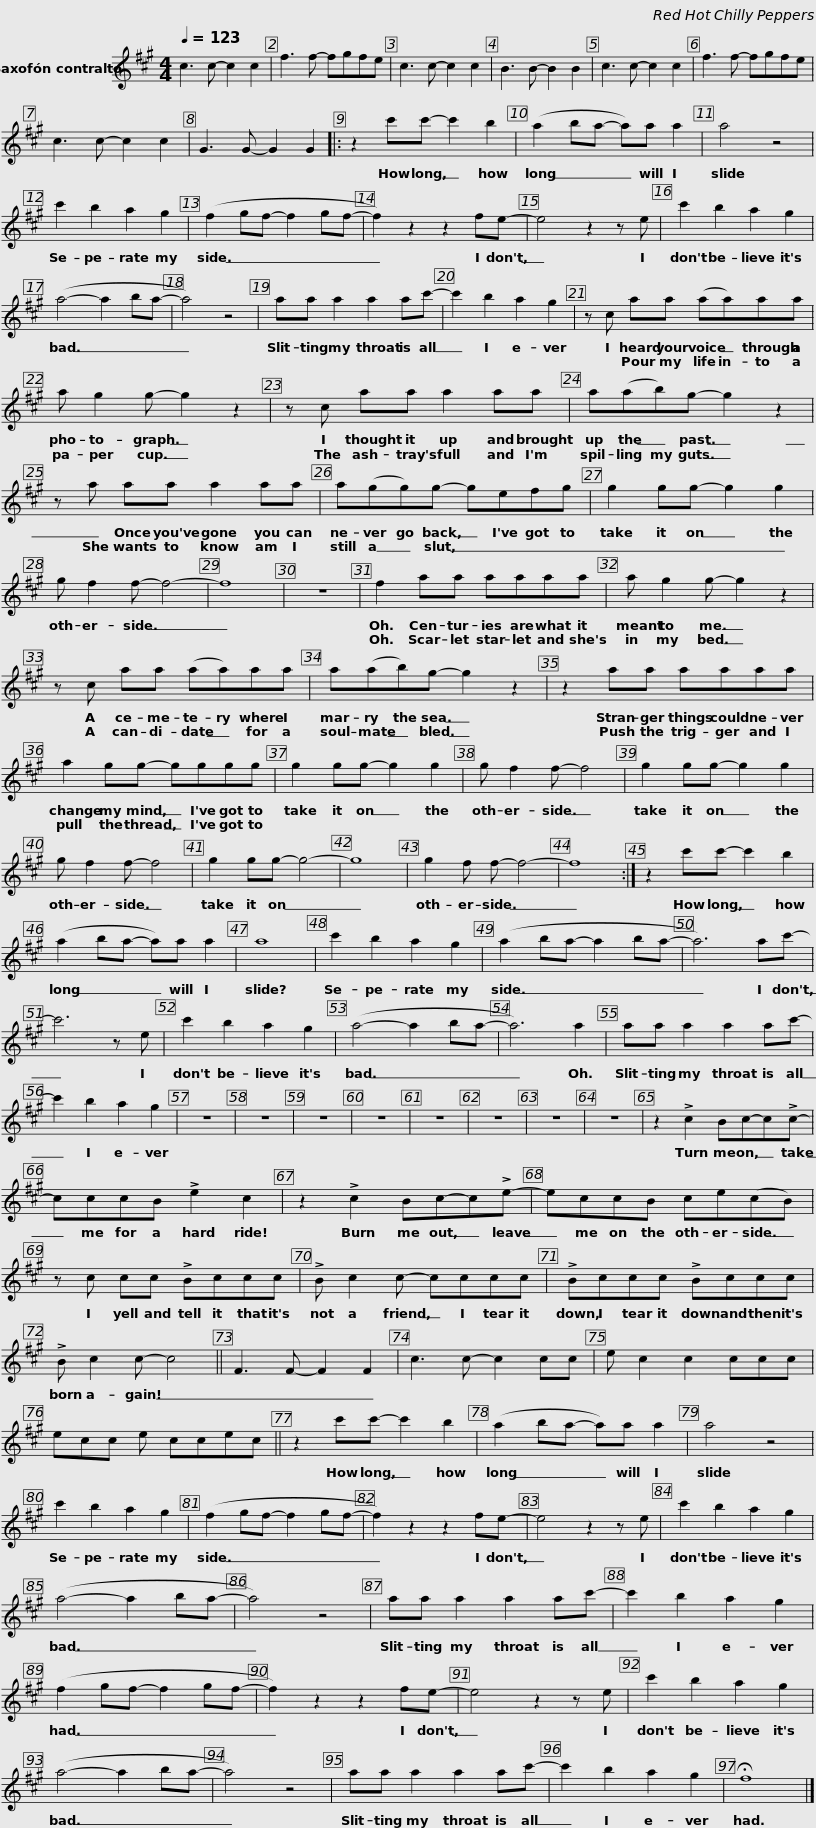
X:1
L:1/8
Q:1/4=123
M:4/4
I:linebreak $
K:none
V:1 treble transpose=-9
V:1
[K:A] c3 c- c2 c2 | f3 f- fgfe | c3 c- c2 c2 | B3 B- B2 B2 | c3 c- c2 c2 | %5
 f3 f- fgfe | c3 c- c2 c2 | G3 G- G2 G2 |:$ z2 c'c'- c'2 b2 | (a2 ba- a)a a2 | %10
 a4 z4 | c'2 b2 a2 g2 | (f2 gf- f2 gf- | f2) z2 z2 fe- | e4 z2 z e |$ %15
 c'2 b2 a2 g2 | (a4- a2 ba- | a4) z4 | aa a2 a2 ac'- | c'2 b2 a2 g2 |$ %20
 z c aa (aa)aa | a g2 g- g2 z2 | z c aa a2 aa |$ a(ab)g- g2 z2 | z a aa a2 aa | %25
 a(gg)g- gefg | g2 gg- g2 g2 |$ g f2 f- f4- | f8 | z8 | %30
 f2 aa aaaa | a g2 g- g2 z2 |$ z c aa (aa)aa | a(ab)g- g2 z2 | z2 aa aaaa |$ %35
 a2 gg- gggg | g2 gg- g2 g2 | g f2 f- f4 | g2 gg- g2 g2 | g f2 f- f4 | %40
 g2 gg- g4- |$ g8 | g2 f f- f4- | f8 :| z2 c'c'- c'2 b2 | %45
 (a2 ba- a)a a2 | a8 | c'2 b2 a2 g2 |$ (a2 ba- a2 ba- | a6) ac'- | %50
 c'6 z e | c'2 b2 a2 g2 | (a4- a2 ba- | a6) a2 |$ aa a2 a2 ac'- | %55
 c'2 b2 a2 g2 | z8 | z8 | z8 | z8 | %60
 z8 | z8 | z8 | z8 | z2 !>!c2 Bc-c!>!c- | %65
 cccB !>!e2 c2 |$ z2 !>!c2 Bc-c!>!e- | eccB ce(cB) | z c cc !>!Bccc | !>!B c2 c- cccc |$ %70
 !>!Bccc !>!Bccc | !>!B c2 c- c4 || F3 F- F2 F2 | c3 c- c2 cc | e c2 c2 ccc |$ %75
 ecc e ccec || z2 c'c'- c'2 b2 | (a2 ba- a)a a2 | a4 z4 | c'2 b2 a2 g2 | %80
 (f2 gf- f2 gf- |$ f2) z2 z2 fe- | e4 z2 z e | c'2 b2 a2 g2 | (a4- a2 ba- | %85
 a4) z4 | aa a2 a2 ac'- |$ c'2 b2 a2 g2 | (f2 gf- f2 gf- | f2) z2 z2 fe- | %90
 e4 z2 z e | c'2 b2 a2 g2 | (a4- a2 ba- | a4) z4 |$ aa a2 a2 ac'- | %95
 c'2 b2 a2 g2 | !fermata!f8 |] %97
